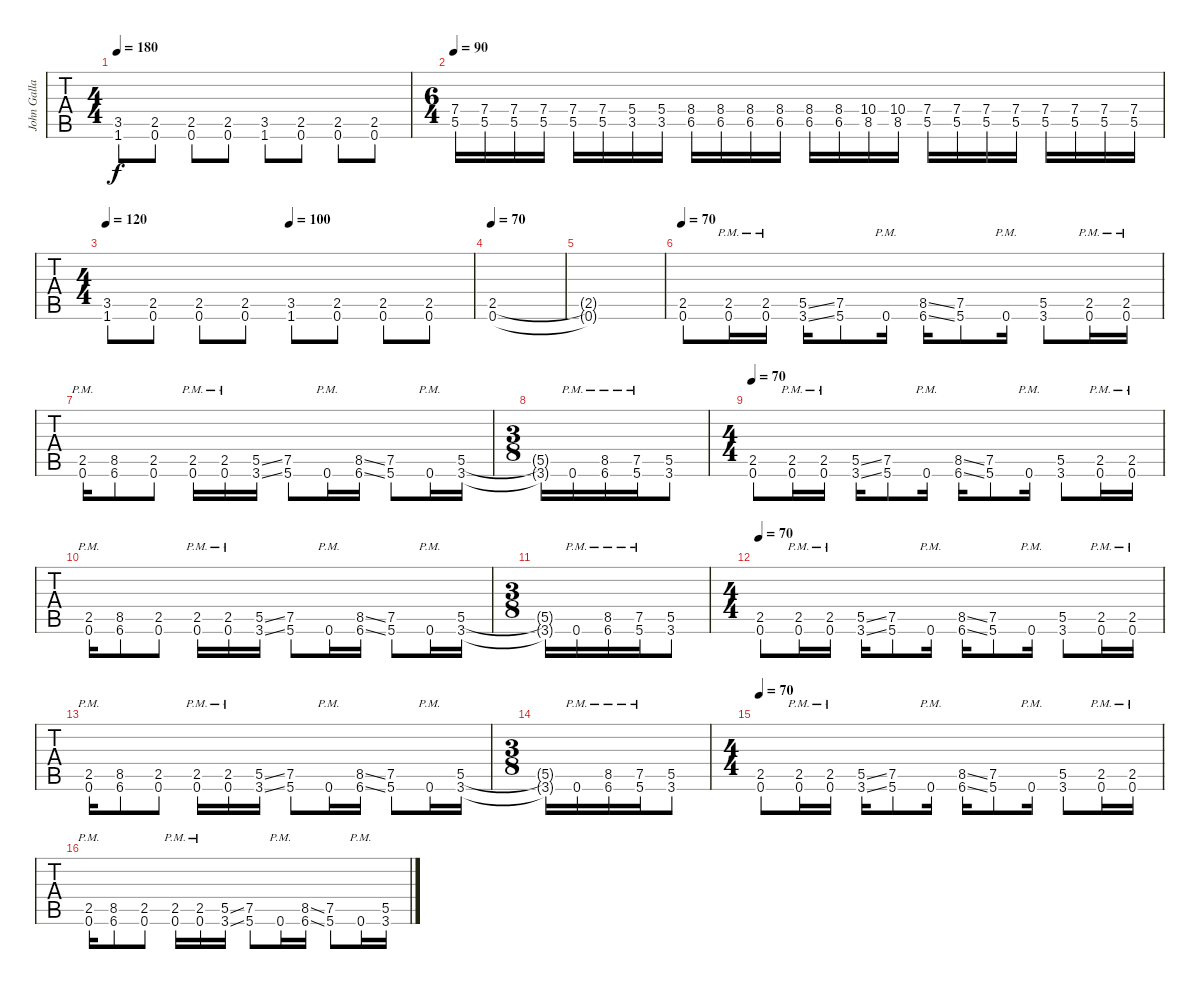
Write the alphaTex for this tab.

\track ("John Gallagher" "John Galla") {instrument distortionguitar}
\staff {tabs}
\tuning (Db4 Ab3 E3 B2 Gb2 Db2) {hide}
\ts (4 4)
\tempo 180
\clef g2
\ks c
(3.5 1.6).8{dy f} (2.5 0.6).8 (2.5 0.6).8 (2.5 0.6).8 (3.5 1.6).8 (2.5 0.6).8 (2.5 0.6).8 (2.5 0.6).8 |
\ts (6 4)
\tempo 90
(7.4 5.5).16 (7.4 5.5).16 (7.4 5.5).16 (7.4 5.5).16 (7.4 5.5).16 (7.4 5.5).16 (5.4 3.5).16 (5.4 3.5).16 (8.4 6.5).16 (8.4 6.5).16 (8.4 6.5).16 (8.4 6.5).16 (8.4 6.5).16 (8.4 6.5).16 (10.4 8.5).16 (10.4 8.5).16 (7.4 5.5).16 (7.4 5.5).16 (7.4 5.5).16 (7.4 5.5).16 (7.4 5.5).16 (7.4 5.5).16 (7.4 5.5).16 (7.4 5.5).16 |
\ts (4 4)
\tempo 120
\tempo (100 0.5)
(3.5 1.6).8 (2.5 0.6).8 (2.5 0.6).8 (2.5 0.6).8 (3.5 1.6).8 (2.5 0.6).8 (2.5 0.6).8 (2.5 0.6).8 |
\tempo 70
(2.5 0.6).1 |
(2.5{t} 0.6{t}).1 |
\tempo 70
(2.5 0.6).8 (2.5{pm} 0.6{pm}).16 (2.5{pm} 0.6{pm}).16 (5.5{ss} 3.6{ss}).16 (7.5 5.6).8 0.6{pm}.16 (8.5{ss} 6.6{ss}).16 (7.5 5.6).8 0.6{pm}.16 (5.5 3.6).8 (2.5{pm} 0.6{pm}).16 (2.5{pm} 0.6{pm}).16 |
(2.5{pm} 0.6{pm}).16 (8.5 6.6).8 (2.5 0.6).8 (2.5{pm} 0.6{pm}).16 (2.5{pm} 0.6{pm}).16 (5.5{ss} 3.6{ss}).16 (7.5 5.6).8 0.6{pm}.16 (8.5{ss} 6.6{ss}).16 (7.5 5.6).8 0.6{pm}.16 (5.5 3.6).16 |
\ts (3 8)
(5.5{t} 3.6{t}).16 0.6{pm}.16 (8.5{pm} 6.6{pm}).16 (7.5{pm} 5.6{pm}).16 (5.5 3.6).8 |
\ts (4 4)
\tempo 70
(2.5 0.6).8 (2.5{pm} 0.6{pm}).16 (2.5{pm} 0.6{pm}).16 (5.5{ss} 3.6{ss}).16 (7.5 5.6).8 0.6{pm}.16 (8.5{ss} 6.6{ss}).16 (7.5 5.6).8 0.6{pm}.16 (5.5 3.6).8 (2.5{pm} 0.6{pm}).16 (2.5{pm} 0.6{pm}).16 |
(2.5{pm} 0.6{pm}).16 (8.5 6.6).8 (2.5 0.6).8 (2.5{pm} 0.6{pm}).16 (2.5{pm} 0.6{pm}).16 (5.5{ss} 3.6{ss}).16 (7.5 5.6).8 0.6{pm}.16 (8.5{ss} 6.6{ss}).16 (7.5 5.6).8 0.6{pm}.16 (5.5 3.6).16 |
\ts (3 8)
(5.5{t} 3.6{t}).16 0.6{pm}.16 (8.5{pm} 6.6{pm}).16 (7.5{pm} 5.6{pm}).16 (5.5 3.6).8 |
\ts (4 4)
\tempo 70
(2.5 0.6).8 (2.5{pm} 0.6{pm}).16 (2.5{pm} 0.6{pm}).16 (5.5{ss} 3.6{ss}).16 (7.5 5.6).8 0.6{pm}.16 (8.5{ss} 6.6{ss}).16 (7.5 5.6).8 0.6{pm}.16 (5.5 3.6).8 (2.5{pm} 0.6{pm}).16 (2.5{pm} 0.6{pm}).16 |
(2.5{pm} 0.6{pm}).16 (8.5 6.6).8 (2.5 0.6).8 (2.5{pm} 0.6{pm}).16 (2.5{pm} 0.6{pm}).16 (5.5{ss} 3.6{ss}).16 (7.5 5.6).8 0.6{pm}.16 (8.5{ss} 6.6{ss}).16 (7.5 5.6).8 0.6{pm}.16 (5.5 3.6).16 |
\ts (3 8)
(5.5{t} 3.6{t}).16 0.6{pm}.16 (8.5{pm} 6.6{pm}).16 (7.5{pm} 5.6{pm}).16 (5.5 3.6).8 |
\ts (4 4)
\tempo 70
(2.5 0.6).8 (2.5{pm} 0.6{pm}).16 (2.5{pm} 0.6{pm}).16 (5.5{ss} 3.6{ss}).16 (7.5 5.6).8 0.6{pm}.16 (8.5{ss} 6.6{ss}).16 (7.5 5.6).8 0.6{pm}.16 (5.5 3.6).8 (2.5{pm} 0.6{pm}).16 (2.5{pm} 0.6{pm}).16 |
(2.5{pm} 0.6{pm}).16 (8.5 6.6).8 (2.5 0.6).8 (2.5{pm} 0.6{pm}).16 (2.5{pm} 0.6{pm}).16 (5.5{ss} 3.6{ss}).16 (7.5 5.6).8 0.6{pm}.16 (8.5{ss} 6.6{ss}).16 (7.5 5.6).8 0.6{pm}.16 (5.5 3.6).16
